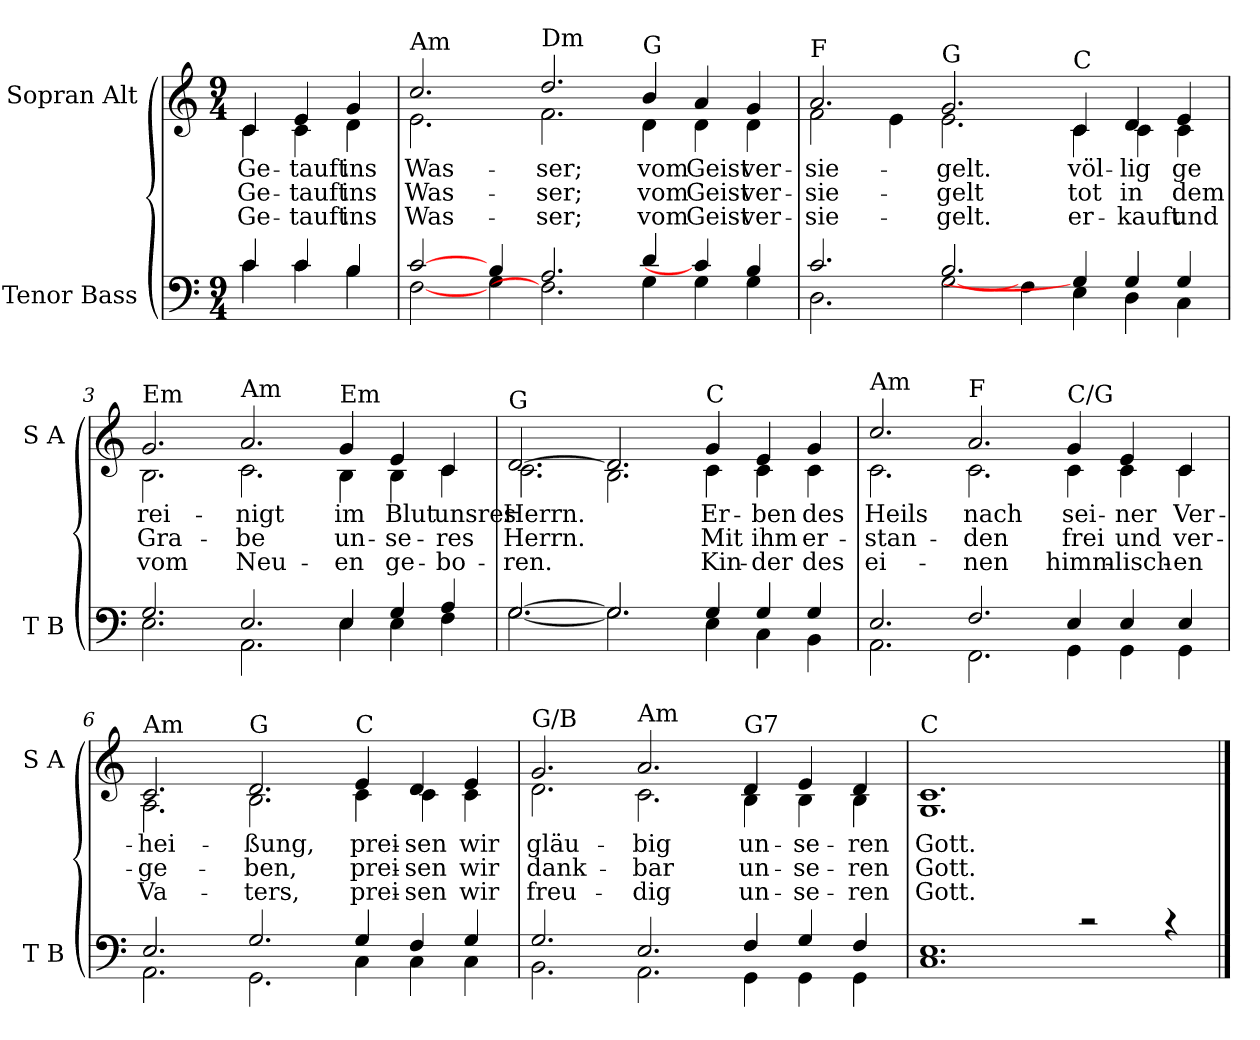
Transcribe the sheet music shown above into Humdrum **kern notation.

**kern	**kern	**text	**text	**text
*part2	*part1	*part1	*part1	*part1
*staff2	*staff1	*staff1	*staff1	*staff1
*I"Tenor Bass	*I"Sopran Alt	*	*	*
*I'T B	*I'S A	*	*	*
*clefF4	*clefG2	*	*	*
*k[]	*k[]	*	*	*
*M9/4	*M9/4	*	*	*
=	=	=	=	=
*^	*	*	*	*
!	!	!LO:TX:a:t=C	!	!	!
!	!	!	!LO:LY:b	!LO:LY:b	!LO:LY:b
*	*	*^	*	*	*
4c/	4c\	4c/	4c\	Ge-	Ge-	Ge-
!	!	!	!	!LO:LY:b	!LO:LY:b	!LO:LY:b
4c/	4c\	4e/	4c\	-tauft	-tauft	-tauft
!	!	!	!	!LO:LY:b	!LO:LY:b	!LO:LY:b
4B/	4B\	4g/	4d\	ins	ins	ins
=1	=1	=1	=1	=1	=1	=1
!	!	!LO:TX:a:t=Am	!	!	!	!
!	!	!	!	!LO:LY:b	!LO:LY:b	!LO:LY:b
[2c/	[2F\	2.cc/	2.e\	Was-	Was-	Was-
4B/	4G\	.	.	.	.	.
!	!	!LO:TX:a:t=Dm	!	!	!	!
!	!	!	!	!LO:LY:b	!LO:LY:b	!LO:LY:b
2.A/	2.F\]	2.dd/	2.f\	-ser;	-ser;	-ser;
!	!	!LO:TX:a:t=G	!	!	!	!
!	!	!	!	!LO:LY:b	!LO:LY:b	!LO:LY:b
4d/	4G\	4b/	4d\	vom	vom	vom
!	!	!	!	!LO:LY:b	!LO:LY:b	!LO:LY:b
4c/]	4G\	4a/	4d\	Geist	Geist	Geist
!	!	!	!	!LO:LY:b	!LO:LY:b	!LO:LY:b
4B/	4G\	4g/	4d\	ver-	ver-	ver-
=2	=2	=2	=2	=2	=2	=2
!	!	!LO:TX:a:t=F	!	!	!	!
!	!	!	!	!LO:LY:b	!LO:LY:b	!LO:LY:b
2.c/	2.D\	2.a/	2f\	-sie-	-sie-	-sie-
.	.	.	4e\	.	.	.
!	!	!LO:TX:a:t=G	!	!	!	!
!	!	!	!	!LO:LY:b	!LO:LY:b	!LO:LY:b
2.B/	[2G\	2.g/	2.e\	-gelt.	-gelt	-gelt.
.	4F\	.	.	.	.	.
!	!	!LO:TX:a:t=C	!	!	!	!
!	!	!	!	!LO:LY:b	!LO:LY:b	!LO:LY:b
4G/]	4E\	4c/	4c\	völ-	tot	er-
!	!	!	!	!LO:LY:b	!LO:LY:b	!LO:LY:b
4G/	4D\	4d/	4c\	-lig	in	kauft
!	!	!	!	!LO:LY:b	!LO:LY:b	!LO:LY:b
4G/	4C\	4e/	4c\	ge	dem	und
!!LO:LB:g=z	!!
=3	=3	=3	=3	=3	=3	=3
!	!	!LO:TX:a:t=Em	!	!	!	!
!	!	!	!	!LO:LY:b	!LO:LY:b	!LO:LY:b
2.G/	2.E\	2.g/	2.B\	rei-	Gra-	vom
!	!	!LO:TX:a:t=Am	!	!	!	!
!	!	!	!	!LO:LY:b	!LO:LY:b	!LO:LY:b
2.E/	2.AA\	2.a/	2.c\	-nigt	-be	Neu-
!	!	!LO:TX:a:t=Em	!	!	!	!
!	!	!	!	!LO:LY:b	!LO:LY:b	!LO:LY:b
4E/	4E\	4g/	4B\	im	un-	-en
!	!	!	!	!LO:LY:b	!LO:LY:b	!LO:LY:b
4G/	4E\	4e/	4B\	Blut	-se-	ge-
!	!	!	!	!LO:LY:b	!LO:LY:b	!LO:LY:b
4A/	4F\	4c/	4c\	unsres	-res	-bo-
=4	=4	=4	=4	=4	=4	=4
!	!	!LO:TX:a:t=G	!	!	!	!
!	!	!	!	!LO:LY:b	!LO:LY:b	!LO:LY:b
[2.G/	[2.G\	[2.d/	2.c\	Herrn.	Herrn.	-ren.
2.G/]	2.G\]	2.d/]	2.B\	.	.	.
!	!	!LO:TX:a:t=C	!	!	!	!
!	!	!	!	!LO:LY:b	!LO:LY:b	!LO:LY:b
4G/	4E\	4g/	4c\	Er-	Mit	Kin-
!	!	!	!	!LO:LY:b	!LO:LY:b	!LO:LY:b
4G/	4C\	4e/	4c\	-ben	ihm	-der
!	!	!	!	!LO:LY:b	!LO:LY:b	!LO:LY:b
4G/	4BB\	4g/	4c\	des	er-	des
=5	=5	=5	=5	=5	=5	=5
!	!	!LO:TX:a:t=Am	!	!	!	!
!	!	!	!	!LO:LY:b	!LO:LY:b	!LO:LY:b
2.E/	2.AA\	2.cc/	2.c\	Heils	-stan-	ei-
!	!	!LO:TX:a:t=F	!	!	!	!
!	!	!	!	!LO:LY:b	!LO:LY:b	!LO:LY:b
2.F/	2.FF\	2.a/	2.c\	nach	-den	-nen
!	!	!LO:TX:a:t=C/G	!	!	!	!
!	!	!	!	!LO:LY:b	!LO:LY:b	!LO:LY:b
4E/	4GG\	4g/	4c\	sei-	frei	himm-
!	!	!	!	!LO:LY:b	!LO:LY:b	!LO:LY:b
4E/	4GG\	4e/	4c\	-ner	und	-lisch-
!	!	!	!	!LO:LY:b	!LO:LY:b	!LO:LY:b
4E/	4GG\	4c/	4c\	Ver-	ver-	-en
=6	=6	=6	=6	=6	=6	=6
!	!	!LO:TX:a:t=Am	!	!	!	!
!	!	!	!	!LO:LY:b	!LO:LY:b	!LO:LY:b
2.E/	2.AA\	2.c/	2.A\	-hei-	-ge-	Va-
!	!	!LO:TX:a:t=G	!	!	!	!
!	!	!	!	!LO:LY:b	!LO:LY:b	!LO:LY:b
2.G/	2.GG\	2.d/	2.B\	-ßung,	-ben,	-ters,
!	!	!LO:TX:a:t=C	!	!	!	!
!	!	!	!	!LO:LY:b	!LO:LY:b	!LO:LY:b
4G/	4C\	4e/	4c\	prei-	prei-	prei-
!	!	!	!	!LO:LY:b	!LO:LY:b	!LO:LY:b
4F/	4C\	4d/	4c\	-sen	-sen	-sen
!	!	!	!	!LO:LY:b	!LO:LY:b	!LO:LY:b
4G/	4C\	4e/	4c\	wir	wir	wir
!!LO:LB:g=z	!!
=7	=7	=7	=7	=7	=7	=7
!	!	!LO:TX:a:t=G/B	!	!	!	!
!	!	!	!	!LO:LY:b	!LO:LY:b	!LO:LY:b
2.G/	2.BB\	2.g/	2.d\	gläu-	dank-	freu-
!	!	!LO:TX:a:t=Am	!	!	!	!
!	!	!	!	!LO:LY:b	!LO:LY:b	!LO:LY:b
2.E/	2.AA\	2.a/	2.c\	-big	-bar	-dig
!	!	!LO:TX:a:t=G7	!	!	!	!
!	!	!	!	!LO:LY:b	!LO:LY:b	!LO:LY:b
4F/	4GG\	4d/	4B\	un-	un-	un-
!	!	!	!	!LO:LY:b	!LO:LY:b	!LO:LY:b
4G/	4GG\	4e/	4B\	-se-	-se-	-se-
!	!	!	!	!LO:LY:b	!LO:LY:b	!LO:LY:b
4F/	4GG\	4d/	4B\	-ren	-ren	-ren
=8	=8	=8	=8	=8	=8	=8
!	!	!LO:TX:a:t=C	!	!	!	!
!	!	!	!	!LO:LY:b	!LO:LY:b	!LO:LY:b
1.E	1.C	1.c	1.G	Gott.	Gott.	Gott.
2rc	2.ryy	2.ryy	2.ryy	.	.	.
4rc	.	.	.	.	.	.
*v	*v	*	*	*	*	*
*	*v	*v	*	*	*
==	==	==	==	==
*-	*-	*-	*-	*-
